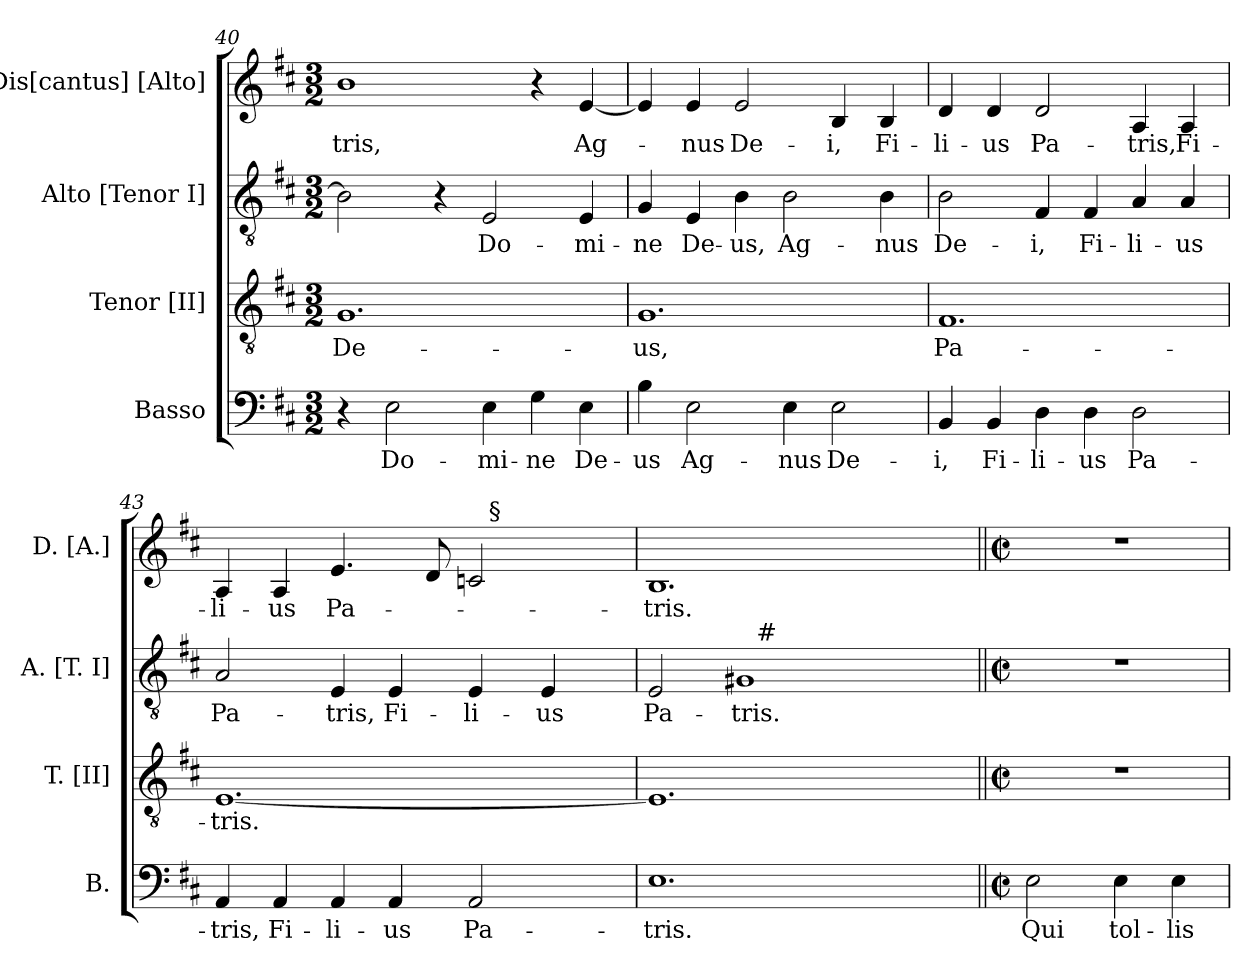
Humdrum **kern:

**kern	**text	**kern	**text	**kern	**text	**kern	**text
*part4	*part4	*part3	*part3	*part2	*part2	*part1	*part1
*staff4	*staff4	*staff3	*staff3	*staff2	*staff2	*staff1	*staff1
*I"Basso	*	*I"Tenor [II]	*	*I"Alto [Tenor I]	*	*I"Dis[cantus] [Alto]	*
*I'B.	*	*I'T. [II]	*	*I'A. [T. I]	*	*I'D. [A.]	*
*clefF4	*	*clefGv2	*	*clefGv2	*	*clefG2	*
*	*	*ITrd7c12	*	*ITrd7c12	*	*	*
*k[f#c#]	*	*k[f#c#]	*	*k[f#c#]	*	*k[f#c#]	*
*D:	*	*D:	*	*D:	*	*D:	*
*M3/2	*	*M3/2	*	*M3/2	*	*M3/2	*
=40	=40	=40	=40	=40	=40	=40	=40
!	!	!	!LO:LY:b:color=#000000	!	!	!	!
!	!	!	!	!	!	!	!LO:LY:b:color=#000000
4r	.	1.GGi	De-	2BBi\]	.	1bi	-tris,
!	!LO:LY:b:color=#000000	!	!	!	!	!	!
2Ei\	Do-	.	.	.	.	.	.
.	.	.	.	4r	.	.	.
!	!LO:LY:b:color=#000000	!	!	!	!	!	!
!	!	!	!	!	!LO:LY:b:color=#000000	!	!
4Ei\	-mi-	.	.	2EEi/	Do-	.	.
!	!LO:LY:b:color=#000000	!	!	!	!	!	!
4Gi\	-ne	.	.	.	.	4r	.
!	!LO:LY:b:color=#000000	!	!	!	!	!	!
!	!	!	!	!	!LO:LY:b:color=#000000	!	!
!	!	!	!	!	!	!	!LO:LY:b:color=#000000
4Ei\	De-	.	.	4EEi/	-mi-	[<4ei/	Ag-
!!LO:PB:g=z
=41	=41	=41	=41	=41	=41	=41	=41
!	!LO:LY:b:color=#000000	!	!	!	!	!	!
!	!	!	!LO:LY:b:color=#000000	!	!	!	!
!	!	!	!	!	!LO:LY:b:color=#000000	!	!
4Bi\	-us	1.GGi	-us,	4GGi/	-ne	4ei/]	.
!	!LO:LY:b:color=#000000	!	!	!	!	!	!
!	!	!	!	!	!LO:LY:b:color=#000000	!	!
!	!	!	!	!	!	!	!LO:LY:b:color=#000000
2Ei\	Ag-	.	.	4EEi/	De-	4ei/	-nus
!	!	!	!	!	!LO:LY:b:color=#000000	!	!
!	!	!	!	!	!	!	!LO:LY:b:color=#000000
.	.	.	.	4BBi\	-us,	2ei/	De-
!	!LO:LY:b:color=#000000	!	!	!	!	!	!
!	!	!	!	!	!LO:LY:b:color=#000000	!	!
4Ei\	-nus	.	.	2BBi\	Ag-	.	.
!	!LO:LY:b:color=#000000	!	!	!	!	!	!
!	!	!	!	!	!	!	!LO:LY:b:color=#000000
2Ei\	De-	.	.	.	.	4Bi/	-i,
!	!	!	!	!	!LO:LY:b:color=#000000	!	!
!	!	!	!	!	!	!	!LO:LY:b:color=#000000
.	.	.	.	4BBi\	-nus	4Bi/	Fi-
=42	=42	=42	=42	=42	=42	=42	=42
!	!LO:LY:b:color=#000000	!	!	!	!	!	!
!	!	!	!LO:LY:b:color=#000000	!	!	!	!
!	!	!	!	!	!LO:LY:b:color=#000000	!	!
!	!	!	!	!	!	!	!LO:LY:b:color=#000000
4BBi/	-i,	1.FF#i	Pa-	2BBi\	De-	4di/	-li-
!	!LO:LY:b:color=#000000	!	!	!	!	!	!
!	!	!	!	!	!	!	!LO:LY:b:color=#000000
4BBi/	Fi-	.	.	.	.	4di/	-us
!	!LO:LY:b:color=#000000	!	!	!	!	!	!
!	!	!	!	!	!LO:LY:b:color=#000000	!	!
!	!	!	!	!	!	!	!LO:LY:b:color=#000000
4Di\	-li-	.	.	4FF#i/	-i,	2di/	Pa-
!	!LO:LY:b:color=#000000	!	!	!	!	!	!
!	!	!	!	!	!LO:LY:b:color=#000000	!	!
4Di\	-us	.	.	4FF#i/	Fi-	.	.
!	!LO:LY:b:color=#000000	!	!	!	!	!	!
!	!	!	!	!	!LO:LY:b:color=#000000	!	!
!	!	!	!	!	!	!	!LO:LY:b:color=#000000
2Di\	Pa-	.	.	4AAi/	-li-	4Ai/	-tris,
!	!	!	!	!	!LO:LY:b:color=#000000	!	!
!	!	!	!	!	!	!	!LO:LY:b:color=#000000
.	.	.	.	4AAi/	-us	4Ai/	Fi-
=43	=43	=43	=43	=43	=43	=43	=43
!	!LO:LY:b:color=#000000	!	!	!	!	!	!
!	!	!	!LO:LY:b:color=#000000	!	!	!	!
!	!	!	!	!	!LO:LY:b:color=#000000	!	!
!	!	!	!	!	!	!	!LO:LY:b:color=#000000
*	*	*	*	*	*	*^	*
4AAi/	-tris,	[<1.EEi	-tris.	2AAi/	Pa-	4Ai/	1ryy	-li-
!	!LO:LY:b:color=#000000	!	!	!	!	!	!	!
!	!	!	!	!	!	!	!	!LO:LY:b:color=#000000
4AAi/	Fi-	.	.	.	.	4Ai/	.	-us
!	!LO:LY:b:color=#000000	!	!	!	!	!	!	!
!	!	!	!	!	!LO:LY:b:color=#000000	!	!	!
!	!	!	!	!	!	!	!	!LO:LY:b:color=#000000
4AAi/	-li-	.	.	4EEi/	-tris,	4.ei/	.	Pa-
!	!LO:LY:b:color=#000000	!	!	!	!	!	!	!
!	!	!	!	!	!LO:LY:b:color=#000000	!	!	!
4AAi/	-us	.	.	4EEi/	Fi-	.	.	.
.	.	.	.	.	.	8di/	.	.
!	!LO:LY:b:color=#000000	!	!	!	!	!	!	!
!	!	!	!	!	!LO:LY:b:color=#000000	!	!	!
2AAi/	Pa-	.	.	4EEi/	-li-	2cni/	32ryy	.
.	.	.	.	.	.	.	256ryy	.
!	!	!	!	!	!	!	!LO:TX:a:t=§	!
.	.	.	.	.	.	.	4ryy	.
!	!	!	!	!	!LO:LY:b:color=#000000	!	!	!
.	.	.	.	4EEi/	-us	.	.	.
.	.	.	.	.	.	.	8ryy	.
.	.	.	.	.	.	.	16ryy	.
.	.	.	.	.	.	.	64..ryy	.
*	*	*	*	*	*	*v	*v	*
=44	=44	=44	=44	=44	=44	=44	=44
*	*	*	*	*	*	*^	*
!	!LO:LY:b:color=#000000	!	!	!	!	!	!	!
*	*	*	*	*	*	*v	*v	*
*	*	*	*	*	*	*^	*
!	!	!	!	!	!LO:LY:b:color=#000000	!	!	!
*	*	*	*	*	*	*v	*v	*
*	*	*	*	*	*	*^	*
!	!	!	!	!	!	!	!	!LO:LY:b:color=#000000
*	*	*	*	*^	*	*v	*v	*
1.Ei	-tris.	1.EEi]	.	2EEi/	2ryy	Pa-	1.Bi	-tris.
!	!	!	!	!	!	!LO:LY:b:color=#000000	!	!
.	.	.	.	1GG#i	32ryy	-tris.	.	.
.	.	.	.	.	256ryy	.	.	.
!	!	!	!	!	!LO:TX:a:t=#	!	!	!
.	.	.	.	.	2ryy	.	.	.
.	.	.	.	.	4ryy	.	.	.
.	.	.	.	.	8ryy	.	.	.
.	.	.	.	.	16ryy	.	.	.
.	.	.	.	.	64..ryy	.	.	.
*	*	*	*	*v	*v	*	*	*
!!LO:LB:g=z
=45||	=45||	=45||	=45||	=45||	=45||	=45||	=45||
*M2/2	*	*M2/2	*	*M2/2	*	*M2/2	*
*met(c|)	*	*met(c|)	*	*met(c|)	*	*met(c|)	*
*	*	*	*	*^	*	*	*
!	!LO:LY:b:color=#000000	!	!	!	!	!	!	!
*	*	*	*	*v	*v	*	*	*
2Ei\	Qui	1r	.	1r	.	1r	.
!	!LO:LY:b:color=#000000	!	!	!	!	!	!
4Ei\	tol-	.	.	.	.	.	.
!	!LO:LY:b:color=#000000	!	!	!	!	!	!
4Ei\	-lis	.	.	.	.	.	.
=	=	=	=	=	=	=	=
*-	*-	*-	*-	*-	*-	*-	*-
